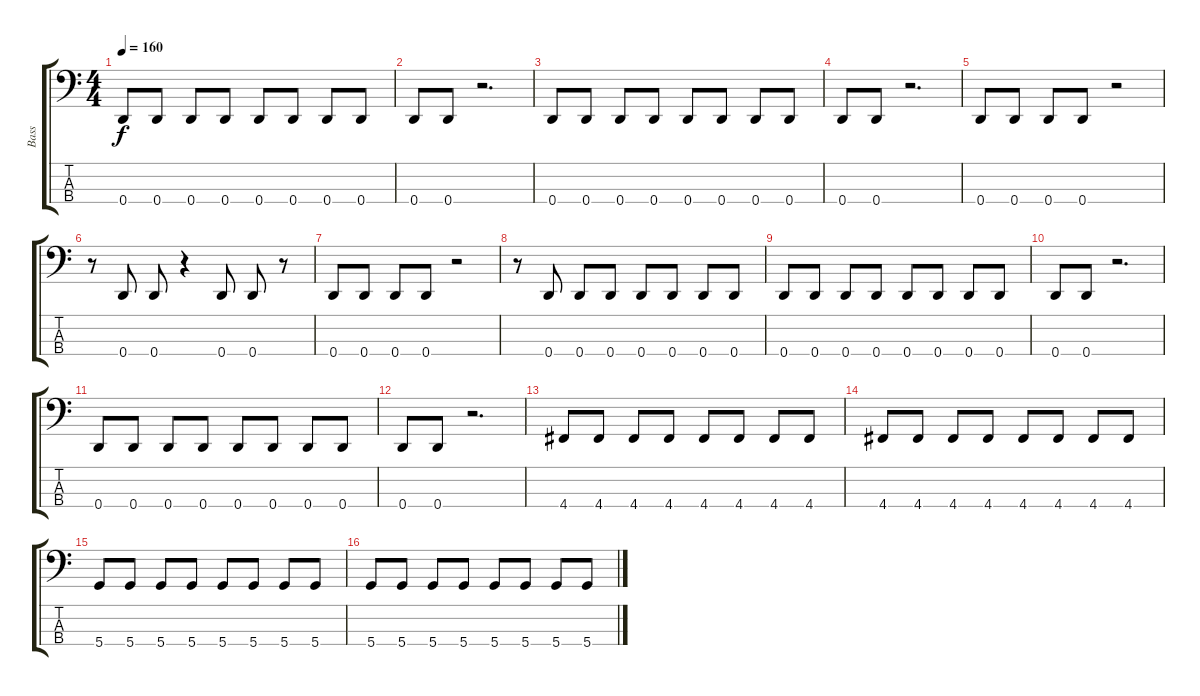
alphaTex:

\track ("Bass" "Bass") {instrument electricbassfinger}
\staff {score tabs}
\tuning (G2 D2 A1 D1) {hide}
\ts (4 4)
\tempo 160
\clef f4
\ks c
0.4.8{dy f} 0.4.8 0.4.8 0.4.8 0.4.8 0.4.8 0.4.8 0.4.8 |
0.4.8 0.4.8 r.2{d} |
0.4.8 0.4.8 0.4.8 0.4.8 0.4.8 0.4.8 0.4.8 0.4.8 |
0.4.8 0.4.8 r.2{d} |
0.4.8 0.4.8 0.4.8 0.4.8 r.2 |
r.8 0.4.8 0.4.8 r.4 0.4.8 0.4.8 r.8 |
0.4.8 0.4.8 0.4.8 0.4.8 r.2 |
r.8 0.4.8 0.4.8 0.4.8 0.4.8 0.4.8 0.4.8 0.4.8 |
0.4.8 0.4.8 0.4.8 0.4.8 0.4.8 0.4.8 0.4.8 0.4.8 |
0.4.8 0.4.8 r.2{d} |
0.4.8 0.4.8 0.4.8 0.4.8 0.4.8 0.4.8 0.4.8 0.4.8 |
0.4.8 0.4.8 r.2{d} |
4.4.8 4.4.8 4.4.8 4.4.8 4.4.8 4.4.8 4.4.8 4.4.8 |
4.4.8 4.4.8 4.4.8 4.4.8 4.4.8 4.4.8 4.4.8 4.4.8 |
5.4.8 5.4.8 5.4.8 5.4.8 5.4.8 5.4.8 5.4.8 5.4.8 |
5.4.8 5.4.8 5.4.8 5.4.8 5.4.8 5.4.8 5.4.8 5.4.8
